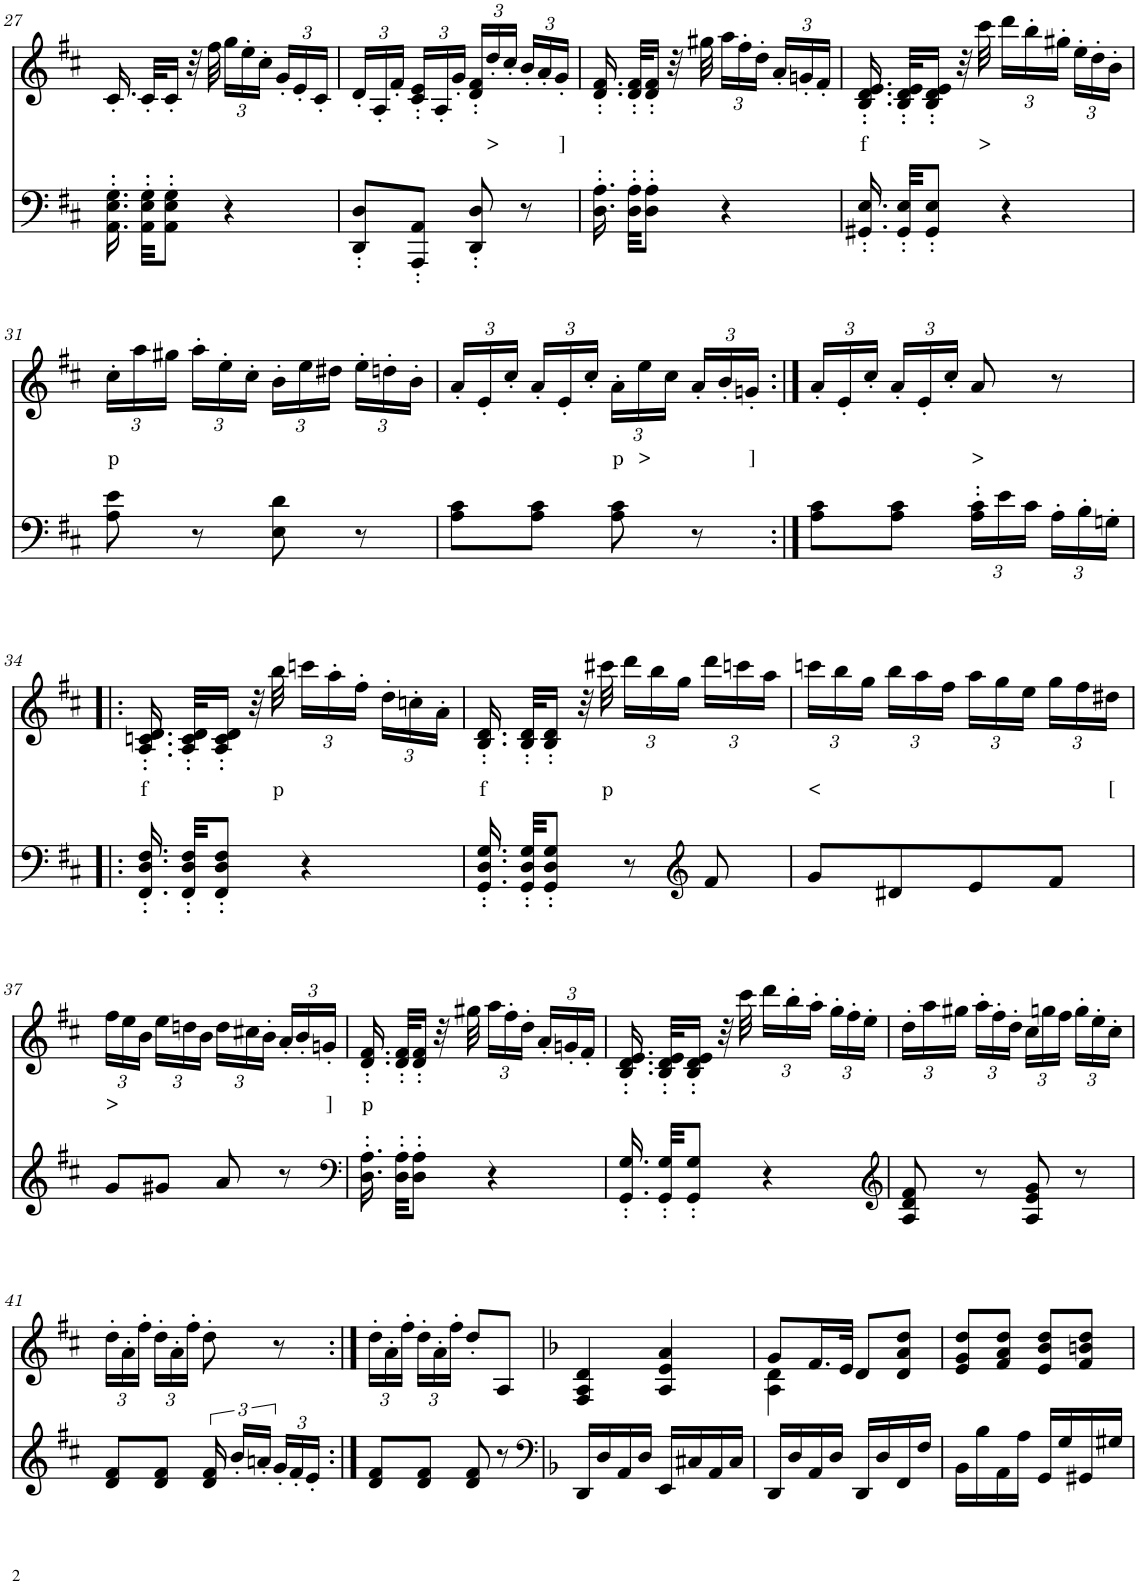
**kern	**kern	**text
*part2	*part1	*part1
*staff2	*staff1	*staff1
*I"piano	*I"piano	*
*I'Pno	*I'Pno	*
!!LO:PB:g=z
*clefF4	*clefG2	*
*k[f#c#]	*k[f#c#]	*
*D:	*D:	*
*M2/4	*M2/4	*
=27	=27	=27
16.AA\' 16.E\' 16.G\'	16.c#'/	.
32AA\' 32E\' 32G\'KKL	32c#'/KLL	.
8AA\' 8E\' 8G\'J	16c#'/JJ	.
.	32r	.
.	32ff#\	.
*	*Xbrackettup	*
4r	24gg\LL	.
.	24ee'\	.
.	24cc#'\JJ	.
.	24g'/LL	.
.	24e'/	.
.	24c#'/JJ	.
=28	=28	=28
8DD/' 8D/'L	24d'/LL	.
.	24A'/	.
.	24f#'/JJ	.
8AAA/' 8AA/'J	24c#/' 24e/'LL	.
.	24A'/	.
.	24g'/JJ	.
8DD/' 8D/'	24d/' 24f#/'LL	.
!	!	!LO:LY:b
.	24dd'/	>
.	24cc#'/JJ	.
8r	24b'/LL	.
.	24a'/	.
!	!	!LO:LY:b
.	24g'/JJ	]
=29	=29	=29
16.D\' 16.A\'	16.d/' 16.f#/'	.
32D\' 32A\'KKL	32d/' 32f#/'KLL	.
8D\' 8A\'J	16d/' 16f#/'JJ	.
.	32r	.
.	32gg#X\	.
4r	24aa\LL	.
.	24ff#'\	.
.	24dd'\JJ	.
.	24a'/LL	.
.	24gn'/	.
.	24f#'/JJ	.
=30	=30	=30
!	!	!LO:LY:b
16.GG#X/' 16.E/'	16.B/' 16.d/' 16.e/'	f
32GG#/' 32E/'KKL	32B/' 32d/' 32e/'KLL	.
8GG#/' 8E/'J	16B/' 16d/' 16e/'JJ	.
.	32r	.
!	!	!LO:LY:b
.	32ccc#\	>
4r	24ddd\LL	.
.	24bb'\	.
.	24gg#X'\JJ	.
.	24ee'\LL	.
.	24dd'\	.
.	24b'\JJ	.
!!LO:LB:g=z
=31	=31	=31
!	!	!LO:LY:b
8A\ 8e\	24cc#'\LL	p
.	24aa\	.
.	24gg#X\JJ	.
8r	24aa'\LL	.
.	24ee'\	.
.	24cc#'\JJ	.
8E\ 8d\	24b'\LL	.
.	24ee\	.
.	24dd#X\JJ	.
8r	24ee'\LL	.
.	24ddn'\	.
.	24b'\JJ	.
=32	=32	=32
8A\ 8c#\L	24a'/LL	.
.	24e'/	.
.	24cc#'/JJ	.
8A\ 8c#\J	24a'/LL	.
.	24e'/	.
.	24cc#'/JJ	.
!	!	!LO:LY:b
8A\ 8c#\	24a'\LL	p
!	!	!LO:LY:b
.	24ee\	>
.	24cc#\JJ	.
8r	24a'/LL	.
.	24b'/	.
!	!	!LO:LY:b
.	24gn'/JJ	]
=33:|!	=33:|!	=33:|!
8A\ 8c#\L	24a'/LL	.
.	24e'/	.
.	24cc#'/JJ	.
8A\ 8c#\J	24a'/LL	.
.	24e'/	.
.	24cc#'/JJ	.
*Xbrackettup	*	*
!	!	!LO:LY:b
24A\' 24c#\'LL	8a/	>
24e\	.	.
24c#\JJ	.	.
24A'\LL	8r	.
24B'\	.	.
24Gn'\JJ	.	.
!!LO:LB:g=z
=34!|:	=34!|:	=34!|:
!	!	!LO:LY:b
16.FF#/' 16.D/' 16.F#/'	16.A/' 16.cn/' 16.d/'	f
32FF#/' 32D/' 32F#/'KKL	32A/' 32c/' 32d/'KLL	.
8FF#/' 8D/' 8F#/'J	16A/' 16c/' 16d/'JJ	.
.	32r	.
!	!	!LO:LY:b
.	32bb\	p
4r	24cccn\LL	.
.	24aa'\	.
.	24ff#'\JJ	.
.	24dd'\LL	.
.	24ccn'\	.
.	24a'\JJ	.
=35	=35	=35
!	!	!LO:LY:b
16.GG/' 16.D/' 16.G/'	16.B/' 16.d/'	f
32GG/' 32D/' 32G/'KKL	32B/' 32d/'KLL	.
8GG/' 8D/' 8G/'J	16B/' 16d/'JJ	.
.	32r	.
!	!	!LO:LY:b
.	32ccc#X\	p
8r	24ddd\LL	.
.	24bb\	.
.	24gg\JJ	.
*clefG2	*	*
8f#/	24ddd\LL	.
.	24cccn\	.
.	24aa\JJ	.
=36	=36	=36
!	!	!LO:LY:b
8g/L	24cccn\LL	<
.	24bb\	.
.	24gg\JJ	.
8d#X/	24bb\LL	.
.	24aa\	.
.	24ff#\JJ	.
8e/	24aa\LL	.
.	24gg\	.
.	24ee\JJ	.
8f#/J	24gg\LL	.
.	24ff#\	.
!	!	!LO:LY:b
.	24dd#X\JJ	[
!!LO:LB:g=z
=37	=37	=37
!	!	!LO:LY:b
8g/L	24ff#\LL	>
.	24ee\	.
.	24b\JJ	.
8g#X/J	24ee\LL	.
.	24ddn\	.
.	24b\JJ	.
8a/	24dd\LL	.
.	24cc#X\	.
.	24b'\JJ	.
8r	24a'/LL	.
.	24b'/	.
!	!	!LO:LY:b
.	24gn'/JJ	]
=38	=38	=38
*clefF4	*	*
!	!	!LO:LY:b
16.D\' 16.A\'	16.d/' 16.f#/'	p
32D\' 32A\'KKL	32d/' 32f#/'KLL	.
8D\' 8A\'J	16d/' 16f#/'JJ	.
.	32r	.
.	32gg#X\	.
4r	24aa\LL	.
.	24ff#'\	.
.	24dd'\JJ	.
.	24a'/LL	.
.	24gn'/	.
.	24f#'/JJ	.
=39	=39	=39
16.GG/' 16.G/'	16.B/' 16.d/' 16.e/'	.
32GG/' 32G/'KKL	32B/' 32d/' 32e/'KLL	.
8GG/' 8G/'J	16B/' 16d/' 16e/'JJ	.
.	32r	.
.	32ccc#\	.
4r	24ddd\LL	.
.	24bb'\	.
.	24aa'\JJ	.
.	24gg'\LL	.
.	24ff#'\	.
.	24ee'\JJ	.
=40	=40	=40
*clefG2	*	*
8A/ 8d/ 8f#/	24dd'\LL	.
.	24aa\	.
.	24gg#X\JJ	.
8r	24aa'\LL	.
.	24ff#'\	.
.	24dd'\JJ	.
8A/ 8e/ 8g/	24cc#\LL	.
.	24ggn\	.
.	24ff#\JJ	.
8r	24gg'\LL	.
.	24ee'\	.
.	24cc#'\JJ	.
!!LO:LB:g=z
=41	=41	=41
8d/ 8f#/L	24dd'\LL	.
.	24a'\	.
.	24ff#'\JJ	.
8d/ 8f#/J	24dd'\LL	.
.	24a'\	.
.	24ff#'\JJ	.
*brackettup	*	*
24d/ 24f#/	8dd'\	.
24b'/LL	.	.
24an'/JJ	.	.
*Xbrackettup	*	*
24g'/LL	8r	.
24f#'/	.	.
24e'/JJ	.	.
=42:|!	=42:|!	=42:|!
8d/ 8f#/L	24dd'\LL	.
.	24a'\	.
.	24ff#'\JJ	.
8d/ 8f#/J	24dd'\LL	.
.	24a'\	.
.	24ff#'\JJ	.
8d/ 8f#/	8dd'/L	.
8r	8A/J	.
=43	=43	=43
*clefF4	*	*
*k[b-]	*k[b-]	*
*d:	*d:	*
16DD/LL	4F/ 4A/ 4d/	.
16D/	.	.
16AA/	.	.
16D/JJ	.	.
16EE/LL	4A/ 4e/ 4a/	.
16C#X/	.	.
16AA/	.	.
16C#/JJ	.	.
=44	=44	=44
*	*^	*
16DD/LL	8g/L	4A\ 4d\	.
16D/	.	.	.
16AA/	16.f/L	.	.
16D/JJ	.	.	.
.	32e/JJk	.	.
16DD/LL	8d/L	4ryy	.
16D/	.	.	.
16FF/	8d/ 8a/ 8dd/J	.	.
16F/JJ	.	.	.
*	*v	*v	*
=45	=45	=45
16BB-\LL	8e/ 8g/ 8dd/L	.
16B-\	.	.
16AA\	8f/ 8a/ 8dd/J	.
16A\JJ	.	.
16GG/LL	8e/ 8b-/ 8dd/L	.
16G/	.	.
16GG#X/	8f/ 8bn/ 8dd/J	.
16G#X/JJ	.	.
=	=	=
*-	*-	*-
